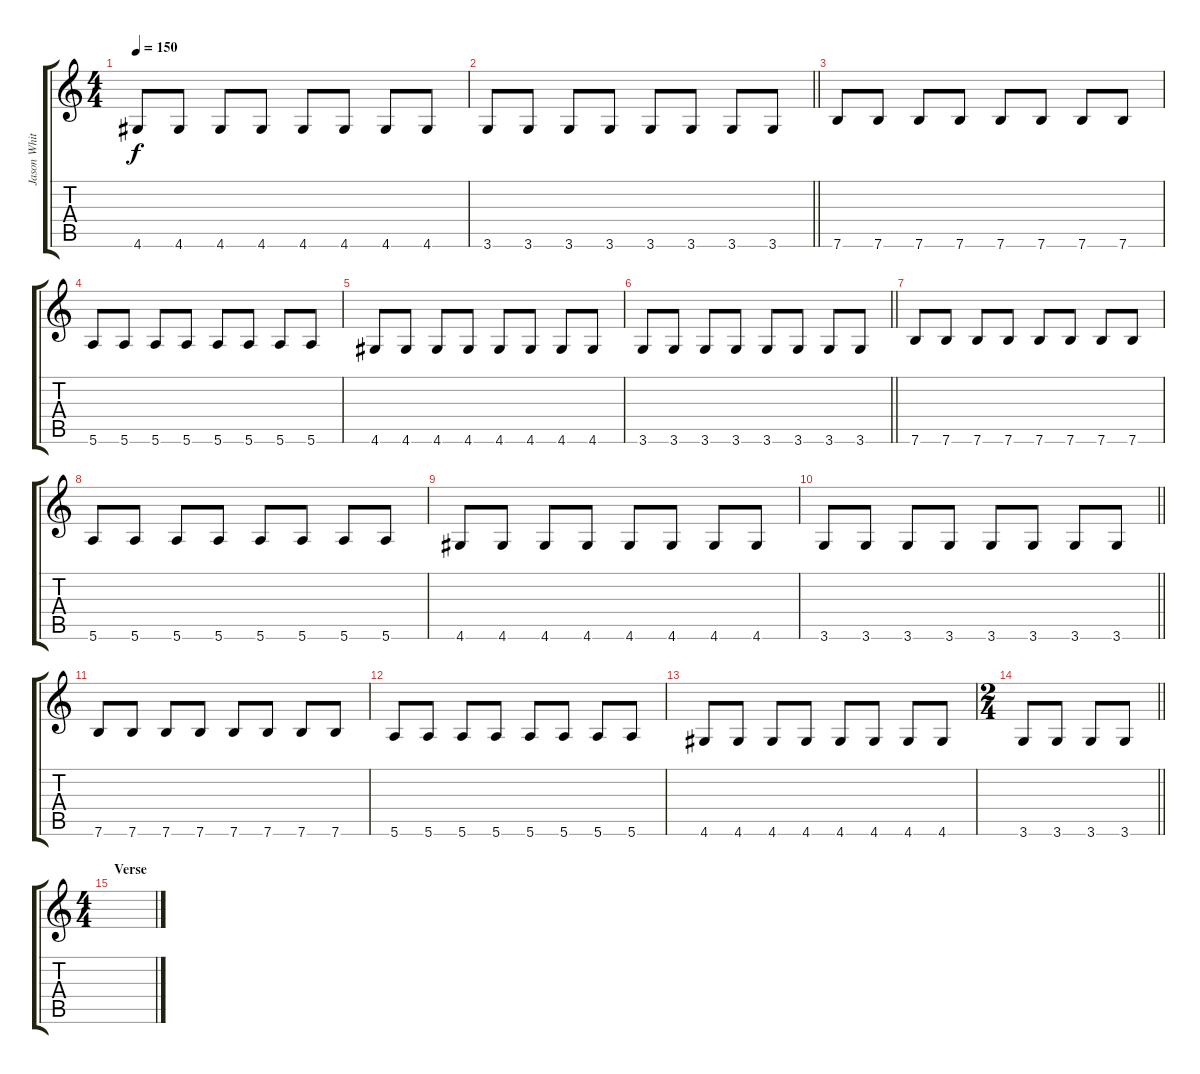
\track ("Jason White" "Jason Whit") {instrument distortionguitar}
\staff {score tabs}
\tuning (E4 B3 G3 D3 A2 E2) {hide}
\ts (4 4)
\tempo 150
\clef g2
\ks c
4.6.8{dy f} 4.6.8 4.6.8 4.6.8 4.6.8 4.6.8 4.6.8 4.6.8 |
\barLineRight lightlight
3.6.8 3.6.8 3.6.8 3.6.8 3.6.8 3.6.8 3.6.8 3.6.8 |
7.6.8 7.6.8 7.6.8 7.6.8 7.6.8 7.6.8 7.6.8 7.6.8 |
5.6.8 5.6.8 5.6.8 5.6.8 5.6.8 5.6.8 5.6.8 5.6.8 |
4.6.8 4.6.8 4.6.8 4.6.8 4.6.8 4.6.8 4.6.8 4.6.8 |
\barLineRight lightlight
3.6.8 3.6.8 3.6.8 3.6.8 3.6.8 3.6.8 3.6.8 3.6.8 |
7.6.8 7.6.8 7.6.8 7.6.8 7.6.8 7.6.8 7.6.8 7.6.8 |
5.6.8 5.6.8 5.6.8 5.6.8 5.6.8 5.6.8 5.6.8 5.6.8 |
4.6.8 4.6.8 4.6.8 4.6.8 4.6.8 4.6.8 4.6.8 4.6.8 |
\barLineRight lightlight
3.6.8 3.6.8 3.6.8 3.6.8 3.6.8 3.6.8 3.6.8 3.6.8 |
7.6.8 7.6.8 7.6.8 7.6.8 7.6.8 7.6.8 7.6.8 7.6.8 |
5.6.8 5.6.8 5.6.8 5.6.8 5.6.8 5.6.8 5.6.8 5.6.8 |
4.6.8 4.6.8 4.6.8 4.6.8 4.6.8 4.6.8 4.6.8 4.6.8 |
\ts (2 4)
\barLineRight lightlight
3.6.8 3.6.8 3.6.8 3.6.8 |
\ts (4 4)
\section ("" "Verse")
